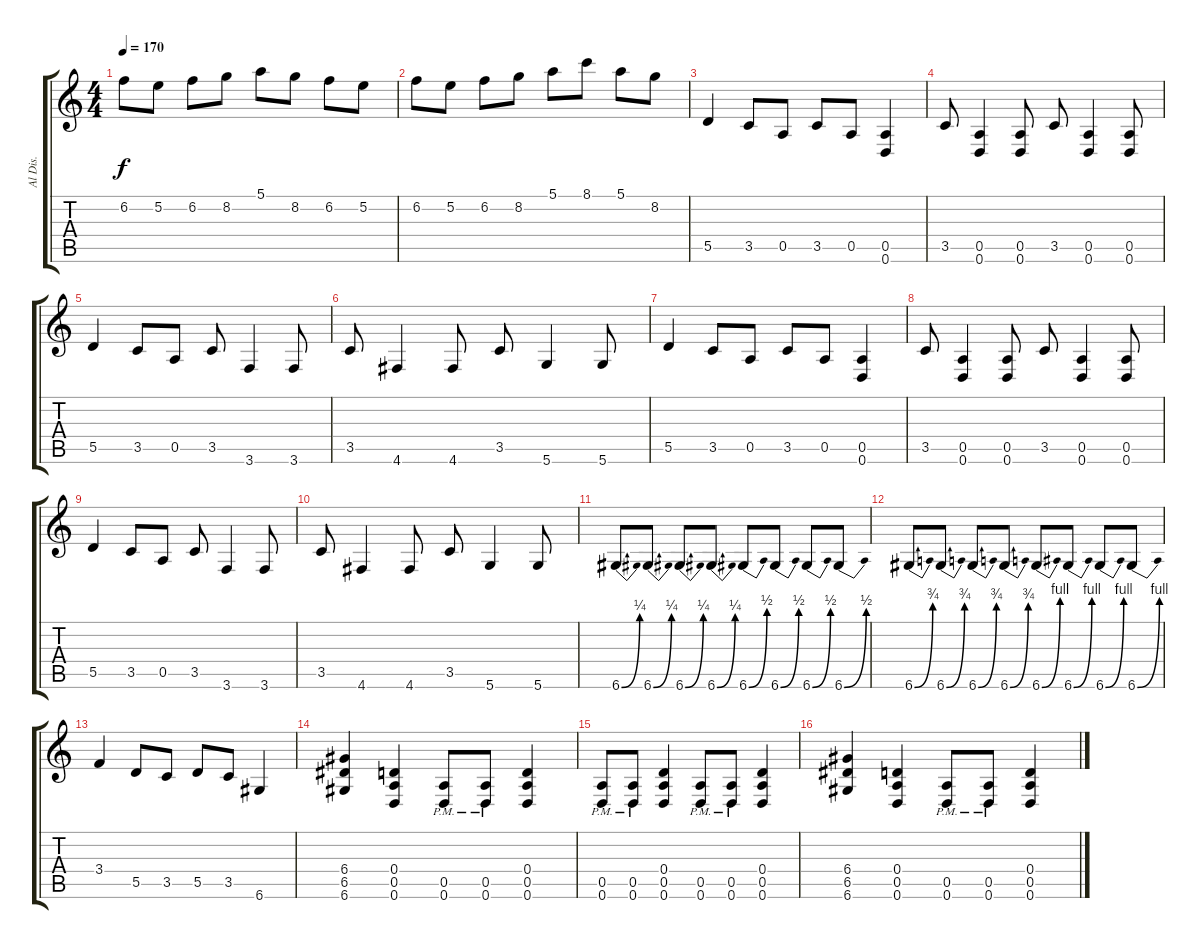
\track ("Al Dis." "Al Dis.") {instrument distortionguitar}
\staff {score tabs}
\tuning (E4 B3 G3 D3 A2 D2) {hide}
\ts (4 4)
\tempo 170
\clef g2
\ks c
6.2.8{dy f} 5.2.8 6.2.8 8.2.8 5.1.8 8.2.8 6.2.8 5.2.8 |
6.2.8 5.2.8 6.2.8 8.2.8 5.1.8 8.1.8 5.1.8 8.2.8 |
5.5.4 3.5.8 0.5.8 3.5.8 0.5.8 (0.5 0.6).4 |
3.5.8 (0.5 0.6).4 (0.5 0.6).8 3.5.8 (0.5 0.6).4 (0.5 0.6).8 |
5.5.4 3.5.8 0.5.8 3.5.8 3.6.4 3.6.8 |
3.5.8 4.6.4 4.6.8 3.5.8 5.6.4 5.6.8 |
5.5.4 3.5.8 0.5.8 3.5.8 0.5.8 (0.5 0.6).4 |
3.5.8 (0.5 0.6).4 (0.5 0.6).8 3.5.8 (0.5 0.6).4 (0.5 0.6).8 |
5.5.4 3.5.8 0.5.8 3.5.8 3.6.4 3.6.8 |
3.5.8 4.6.4 4.6.8 3.5.8 5.6.4 5.6.8 |
6.6{be (bend 0 0 60 1)}.8 6.6{be (bend 0 0 60 1)}.8 6.6{be (bend 0 0 60 1)}.8 6.6{be (bend 0 0 60 1)}.8 6.6{be (bend 0 0 60 2)}.8 6.6{be (bend 0 0 60 2)}.8 6.6{be (bend 0 0 60 2)}.8 6.6{be (bend 0 0 60 2)}.8 |
6.6{be (bend 0 0 60 3)}.8 6.6{be (bend 0 0 60 3)}.8 6.6{be (bend 0 0 60 3)}.8 6.6{be (bend 0 0 60 3)}.8 6.6{be (bend 0 0 60 4)}.8 6.6{be (bend 0 0 60 4)}.8 6.6{be (bend 0 0 60 4)}.8 6.6{be (bend 0 0 60 4)}.8 |
3.4.4 5.5.8 3.5.8 5.5.8 3.5.8 6.6.4 |
(6.4 6.5 6.6).4 (0.4 0.5 0.6).4 (0.5{pm} 0.6{pm}).8 (0.5{pm} 0.6{pm}).8 (0.4 0.5 0.6).4 |
(0.5{pm} 0.6{pm}).8 (0.5{pm} 0.6{pm}).8 (0.4 0.5 0.6).4 (0.5{pm} 0.6{pm}).8 (0.5{pm} 0.6{pm}).8 (0.4 0.5 0.6).4 |
(6.4 6.5 6.6).4 (0.4 0.5 0.6).4 (0.5{pm} 0.6{pm}).8 (0.5{pm} 0.6{pm}).8 (0.4 0.5 0.6).4
